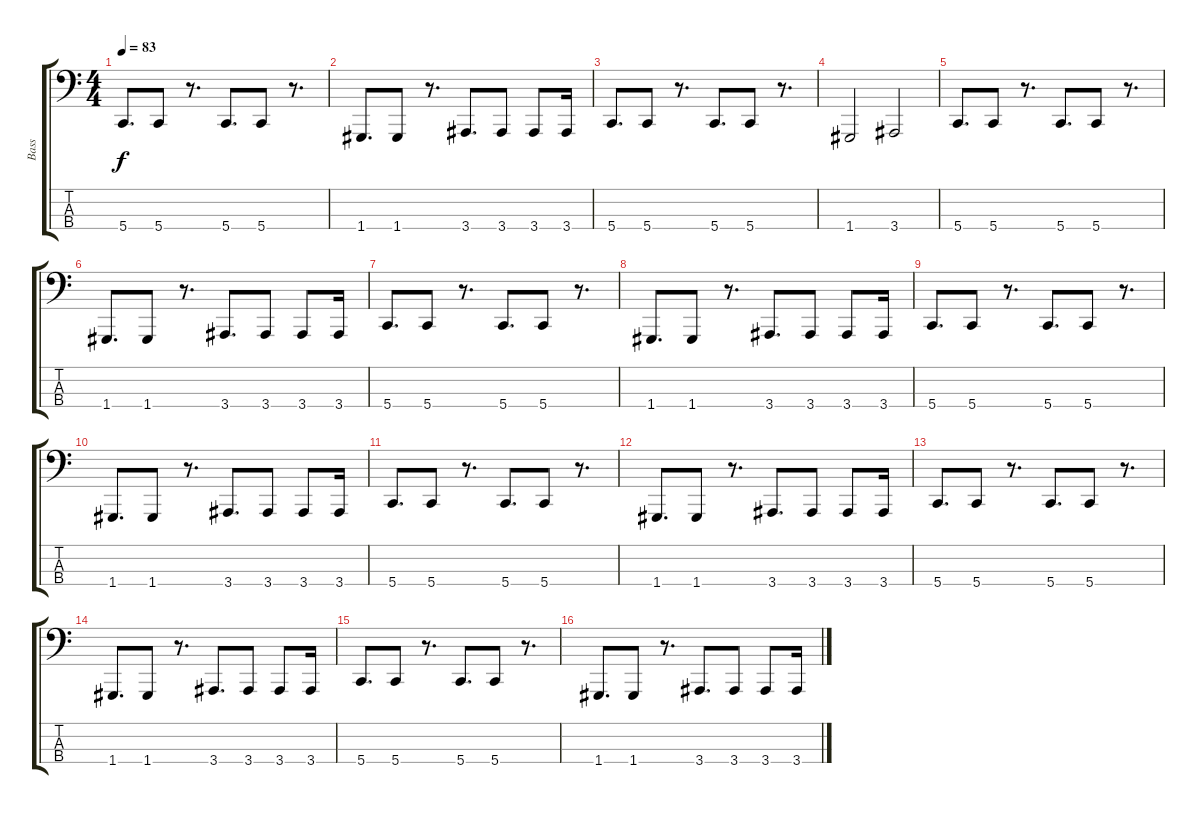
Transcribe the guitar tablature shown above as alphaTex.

\track ("Bass" "Bass") {instrument electricbassfinger}
\staff {score tabs}
\tuning (D2 A2 D1 G0) {hide}
\ts (4 4)
\tempo 83
\clef f4
\ks c
5.4.8{d dy f} 5.4.8 r.8{d} 5.4.8{d} 5.4.8 r.8{d} |
1.4.8{d} 1.4.8 r.8{d} 3.4.8{d} 3.4.8 3.4.8 3.4.16 |
5.4.8{d} 5.4.8 r.8{d} 5.4.8{d} 5.4.8 r.8{d} |
1.4.2 3.4.2 |
5.4.8{d} 5.4.8 r.8{d} 5.4.8{d} 5.4.8 r.8{d} |
1.4.8{d} 1.4.8 r.8{d} 3.4.8{d} 3.4.8 3.4.8 3.4.16 |
5.4.8{d} 5.4.8 r.8{d} 5.4.8{d} 5.4.8 r.8{d} |
1.4.8{d} 1.4.8 r.8{d} 3.4.8{d} 3.4.8 3.4.8 3.4.16 |
5.4.8{d} 5.4.8 r.8{d} 5.4.8{d} 5.4.8 r.8{d} |
1.4.8{d} 1.4.8 r.8{d} 3.4.8{d} 3.4.8 3.4.8 3.4.16 |
5.4.8{d} 5.4.8 r.8{d} 5.4.8{d} 5.4.8 r.8{d} |
1.4.8{d} 1.4.8 r.8{d} 3.4.8{d} 3.4.8 3.4.8 3.4.16 |
5.4.8{d} 5.4.8 r.8{d} 5.4.8{d} 5.4.8 r.8{d} |
1.4.8{d} 1.4.8 r.8{d} 3.4.8{d} 3.4.8 3.4.8 3.4.16 |
5.4.8{d} 5.4.8 r.8{d} 5.4.8{d} 5.4.8 r.8{d} |
1.4.8{d} 1.4.8 r.8{d} 3.4.8{d} 3.4.8 3.4.8 3.4.16
